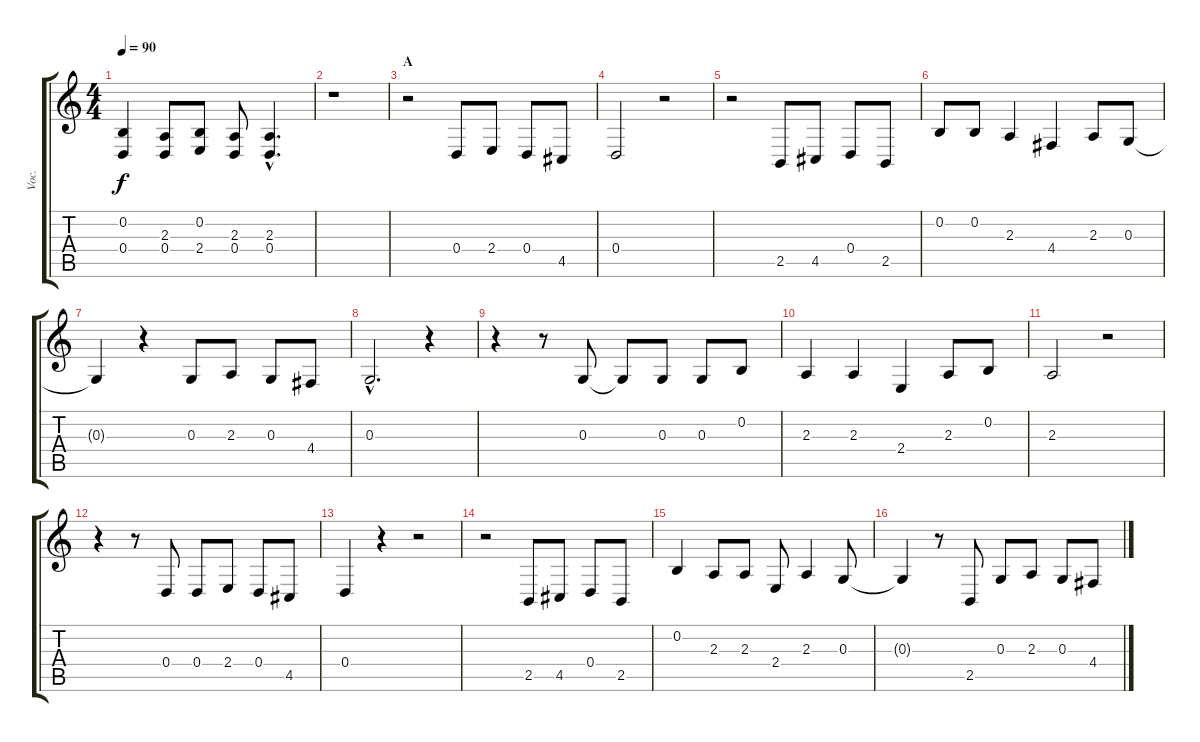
\track ("Voc." "Voc.") {instrument tenorsax}
\staff {score tabs}
\tuning (E4 B3 G3 D3 A2 E2) {hide}
\ts (4 4)
\tempo 90
\clef g2
\ks c
(0.2 0.4).4{dy f} (2.3 0.4).8 (0.2 2.4).8 (2.3 0.4).8 (2.3{hac} 0.4{hac}).4{d} |
r.1 |
\section ("" "A")
r.2 0.4.8 2.4.8 0.4.8 4.5.8 |
0.4.2 r.2 |
r.2 2.5.8 4.5.8 0.4.8 2.5.8 |
0.2.8 0.2.8 2.3.4 4.4.4 2.3.8 0.3.8 |
0.3{t}.4 r.4 0.3.8 2.3.8 0.3.8 4.4.8 |
0.3{hac}.2{d} r.4 |
r.4 r.8 0.3.8 0.3{t}.8 0.3.8 0.3.8 0.2.8 |
2.3.4 2.3.4 2.4.4 2.3.8 0.2.8 |
2.3.2 r.2 |
r.4 r.8 0.4.8 0.4.8 2.4.8 0.4.8 4.5.8 |
0.4.4 r.4 r.2 |
r.2 2.5.8 4.5.8 0.4.8 2.5.8 |
0.2.4 2.3.8 2.3.8 2.4.8 2.3.4 0.3.8 |
0.3{t}.4 r.8 2.5.8 0.3.8 2.3.8 0.3.8 4.4.8
